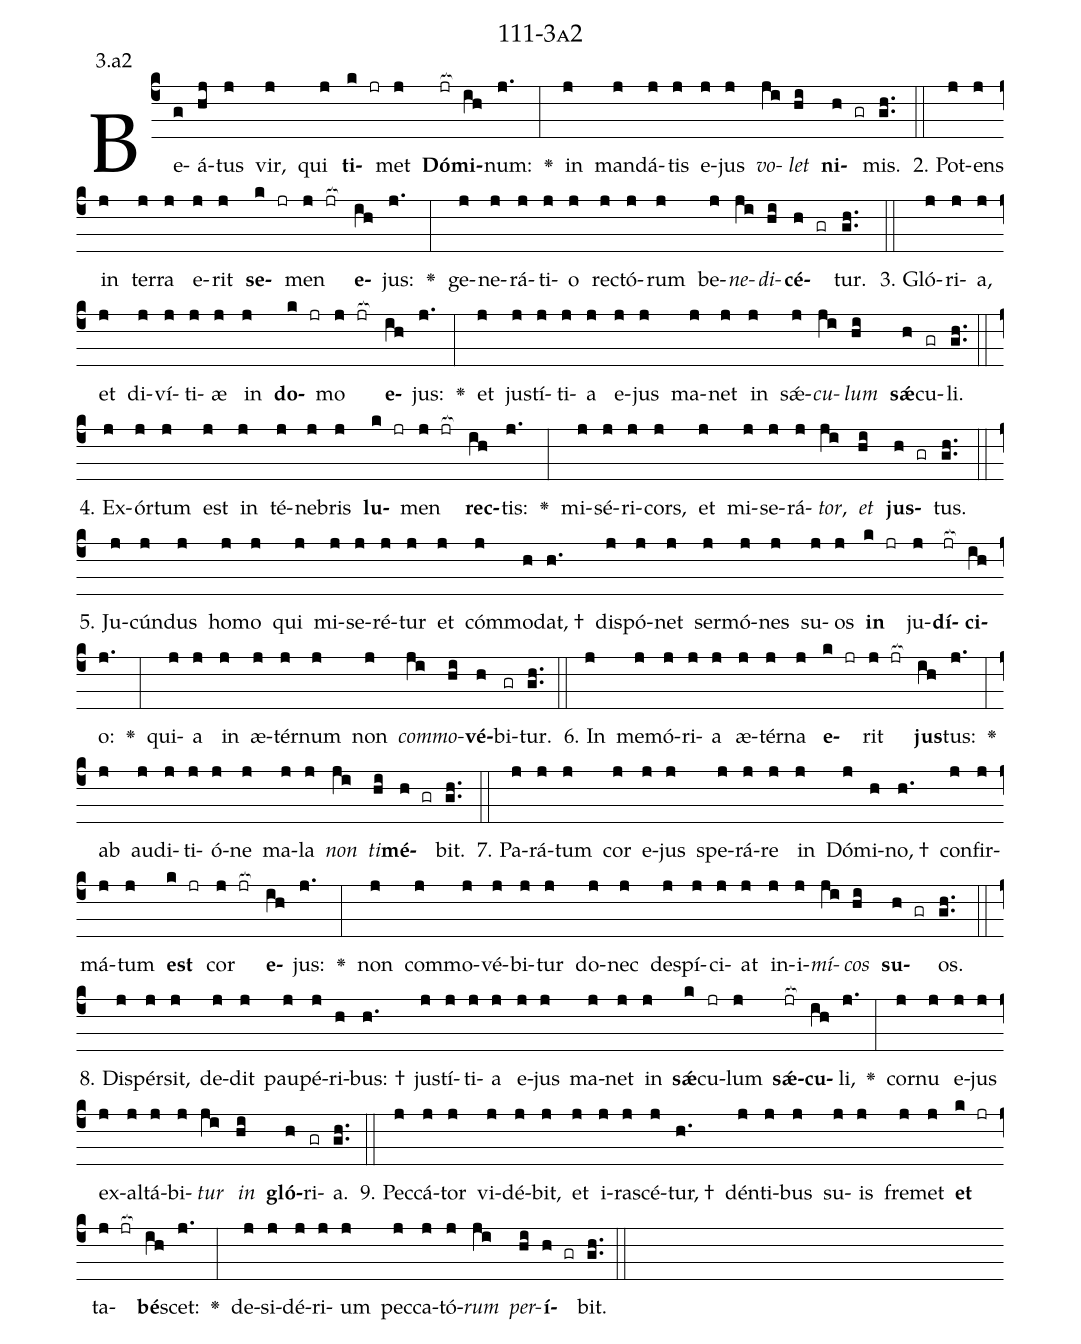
name: 111-3a2;
annotation: 3.a2;
%%
(c4)Be(g)á(hj)tus(j) vir,(j) qui(j) <b>ti</b>(k jr)met(j) <b>Dó</b>(jr[ocb:1{])<b>mi</b>(ih[ocb:0}])num:(j.) <v>\greheightstar</v>(:) in(j) man(j)dá(j)tis(j) e(j)jus(j) <i>vo</i>(ji)<i>let</i>(hi) <b>ni</b>(h gr)mis.(gh..) (::)
2. Pot(j)ens(j) in(j) ter(j)ra(j) e(j)rit(j) <b>se</b>(k jr)men(j jr[ocb:1{]) <b>e</b>(ih[ocb:0}])jus:(j.) <v>\greheightstar</v>(:) ge(j)ne(j)rá(j)ti(j)o(j) rec(j)tó(j)rum(j) be(j)<i>ne</i>(ji)<i>di</i>(hi)<b>cé</b>(h gr)tur.(gh..) (::)
3. Gló(j)ri(j)a,(j) et(j) di(j)ví(j)ti(j)æ(j) in(j) <b>do</b>(k jr)mo(j jr[ocb:1{]) <b>e</b>(ih[ocb:0}])jus:(j.) <v>\greheightstar</v>(:) et(j) jus(j)tí(j)ti(j)a(j) e(j)jus(j) ma(j)net(j) in(j) sǽ(j)<i>cu</i>(ji)<i>lum</i>(hi) <b>sǽ</b>(h)cu(gr)li.(gh..) (::)
4. Ex(j)ór(j)tum(j) est(j) in(j) té(j)ne(j)bris(j) <b>lu</b>(k jr)men(j jr[ocb:1{]) <b>rec</b>(ih[ocb:0}])tis:(j.) <v>\greheightstar</v>(:) mi(j)sé(j)ri(j)cors,(j) et(j) mi(j)se(j)rá(j)<i>tor</i>,(ji) <i>et</i>(hi) <b>jus</b>(h gr)tus.(gh..) (::)
5. Ju(j)cún(j)dus(j) ho(j)mo(j) qui(j) mi(j)se(j)ré(j)tur(j) et(j) cóm(j)mo(h)dat, †(h.) dis(j)pó(j)net(j) ser(j)mó(j)nes(j) su(j)os(j) <b>in</b>(k jr) ju(j)<b>dí</b>(jr[ocb:1{])<b>ci</b>(ih[ocb:0}])o:(j.) <v>\greheightstar</v>(:) qui(j)a(j) in(j) æ(j)tér(j)num(j) non(j) <i>com</i>(ji)<i>mo</i>(hi)<b>vé</b>(h)bi(gr)tur.(gh..) (::)
6. In(j) me(j)mó(j)ri(j)a(j) æ(j)tér(j)na(j) <b>e</b>(k jr)rit(j jr[ocb:1{]) <b>jus</b>(ih[ocb:0}])tus:(j.) <v>\greheightstar</v>(:) ab(j) au(j)di(j)ti(j)ó(j)ne(j) ma(j)la(j) <i>non</i>(ji) <i>ti</i>(hi)<b>mé</b>(h gr)bit.(gh..) (::)
7. Pa(j)rá(j)tum(j) cor(j) e(j)jus(j) spe(j)rá(j)re(j) in(j) Dó(j)mi(h)no, †(h.) con(j)fir(j)má(j)tum(j) <b>est</b>(k jr) cor(j jr[ocb:1{]) <b>e</b>(ih[ocb:0}])jus:(j.) <v>\greheightstar</v>(:) non(j) com(j)mo(j)vé(j)bi(j)tur(j) do(j)nec(j) de(j)spí(j)ci(j)at(j) in(j)i(j)<i>mí</i>(ji)<i>cos</i>(hi) <b>su</b>(h gr)os.(gh..) (::)
8. Di(j)spér(j)sit,(j) de(j)dit(j) pau(j)pé(j)ri(h)bus: †(h.) jus(j)tí(j)ti(j)a(j) e(j)jus(j) ma(j)net(j) in(j) <b>sǽ</b>(k)cu(jr)lum(j) <b>sǽ</b>(jr[ocb:1{])<b>cu</b>(ih[ocb:0}])li,(j.) <v>\greheightstar</v>(:) cor(j)nu(j) e(j)jus(j) ex(j)al(j)tá(j)bi(j)<i>tur</i>(ji) <i>in</i>(hi) <b>gló</b>(h)ri(gr)a.(gh..) (::)
9. Pec(j)cá(j)tor(j) vi(j)dé(j)bit,(j) et(j) i(j)ra(j)scé(j)tur, †(h.) dén(j)ti(j)bus(j) su(j)is(j) fre(j)met(j) <b>et</b>(k jr) ta(j jr[ocb:1{])<b>bé</b>(ih[ocb:0}])scet:(j.) <v>\greheightstar</v>(:) de(j)si(j)dé(j)ri(j)um(j) pec(j)ca(j)tó(j)<i>rum</i>(ji) <i>per</i>(hi)<b>í</b>(h gr)bit.(gh..) (::)
